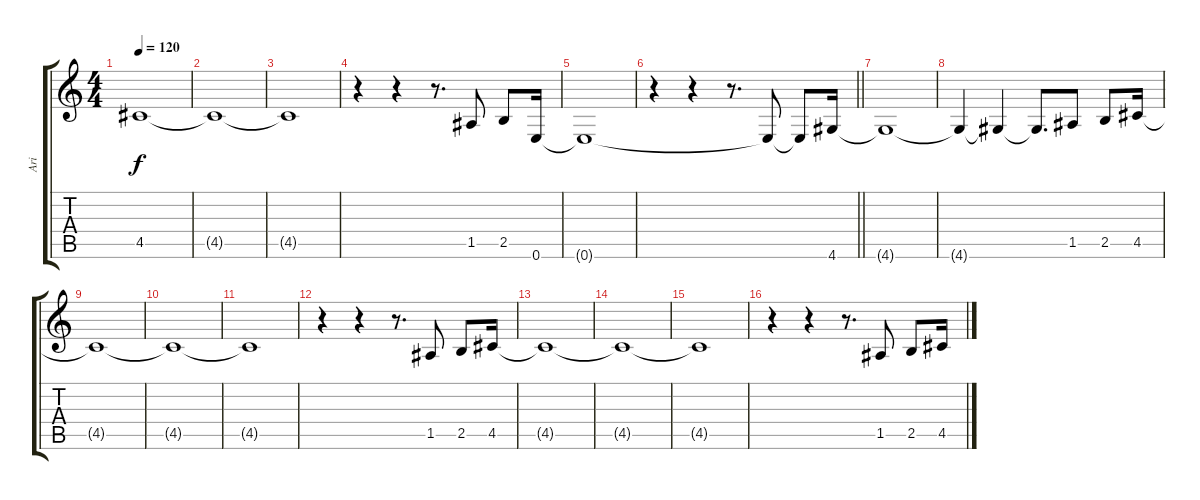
\track ("Ari" "Ari") {instrument electricbassfinger}
\staff {score tabs}
\tuning (E4 B3 G3 D3 A2 E2) {hide}
\ts (4 4)
\tempo 120
\clef g2
\ks c
4.5{t}.1{dy f} |
4.5{t}.1 |
4.5{t}.1 |
r.4 r.4 r.8{d} 1.5.8 2.5.8 0.6.16 |
0.6{t}.1 |
\barLineRight lightlight
r.4 r.4 r.8{d} 0.6{t}.8 0.6{t}.8 4.6.16 |
4.6{t}.1 |
4.6{t}.4 4.6{t}.4 4.6{t}.8{d} 1.5.8 2.5.8 4.5.16 |
4.5{t}.1 |
4.5{t}.1 |
4.5{t}.1 |
r.4 r.4 r.8{d} 1.5.8 2.5.8 4.5.16 |
4.5{t}.1 |
4.5{t}.1 |
4.5{t}.1 |
r.4 r.4 r.8{d} 1.5.8 2.5.8 4.5.16
